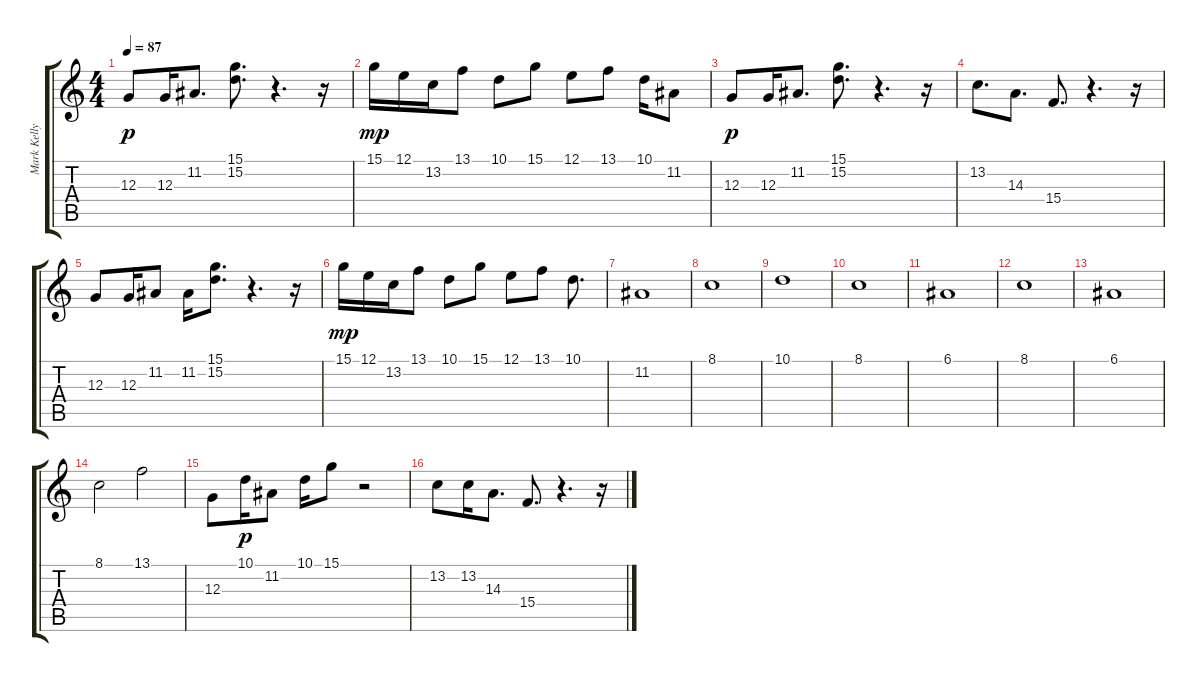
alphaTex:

\track ("Mark Kelly (Keyboards II)" "Mark Kelly") {instrument vibraphone}
\staff {score tabs}
\tuning (E4 B3 G3 D3 A2 E2) {hide}
\ts (4 4)
\tempo 87
\clef g2
\ks c
12.3.8{dy p} 12.3.16 11.2.8{d} (15.1 15.2).8{d} r.4{d} r.16 |
15.1.16{dy mp} 12.1.16 13.2.16 13.1.8 10.1.8 15.1.8 12.1.8 13.1.8 10.1.16 11.2.8 |
12.3.8{dy p} 12.3.16 11.2.8{d} (15.1 15.2).8{d} r.4{d} r.16 |
13.2.8{d} 14.3.8{d} 15.4.8{d} r.4{d} r.16 |
12.3.8 12.3.16 11.2.8 11.2.16 (15.1 15.2).8{d} r.4{d} r.16 |
15.1.16{dy mp} 12.1.16 13.2.16 13.1.8 10.1.8 15.1.8 12.1.8 13.1.8 10.1.8{d} |
11.2.1{instrument choiraahs} |
8.1.1 |
10.1.1 |
8.1.1 |
6.1.1 |
8.1.1 |
6.1.1 |
8.1.2 13.1.2 |
12.3.8{instrument vibraphone} 10.1.16{dy p} 11.2.8 10.1.16 15.1.8 r.2 |
13.2.8 13.2.16 14.3.8{d} 15.4.8{d} r.4{d} r.16
